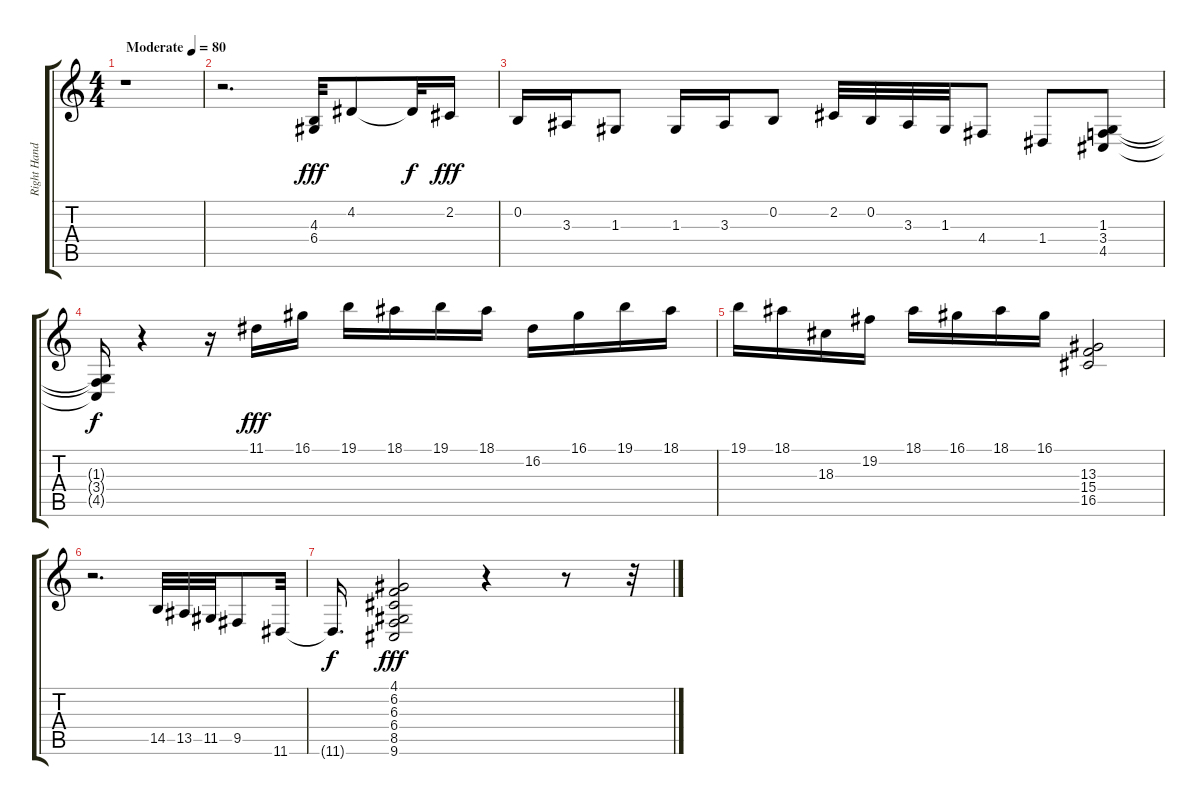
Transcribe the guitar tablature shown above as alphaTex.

\track ("Right Hand" "Right Hand") {instrument electricgrandpiano}
\staff {score tabs}
\tuning (E4 B3 G3 D3 A2 E2) {hide}
\ts (4 4)
\tempo (80 "Moderate")
\clef g2
\ks c
r.1{dy fff instrument electricgrandpiano} |
r.2{d} (4.3 6.4).32 4.2.8 4.2{t}.32{dy f} 2.2.16{dy fff} |
0.2.16 3.3.16 1.3.8 1.3.16 3.3.16 0.2.8 2.2.32 0.2.32 3.3.32 1.3.32 4.4.8 1.4.8 (1.3 3.4 4.5).8 |
(1.3{t} 3.4{t} 4.5{t}).16{dy f} r.4 r.16 11.1.16{dy fff} 16.1.16 19.1.16 18.1.16 19.1.16 18.1.16 16.2.16 16.1.16 19.1.16 18.1.16 |
19.1.16 18.1.16 18.3.16 19.2.16 18.1.16 16.1.16 18.1.16 16.1.16 (13.3 15.4 16.5).2 |
r.2{d} 14.5.32 13.5.32 11.5.32 9.5.8 11.6.32 |
11.6{t}.16{d dy f} (4.1 6.2 6.3 6.4 8.5 9.6).2{dy fff} r.4 r.8 r.32
